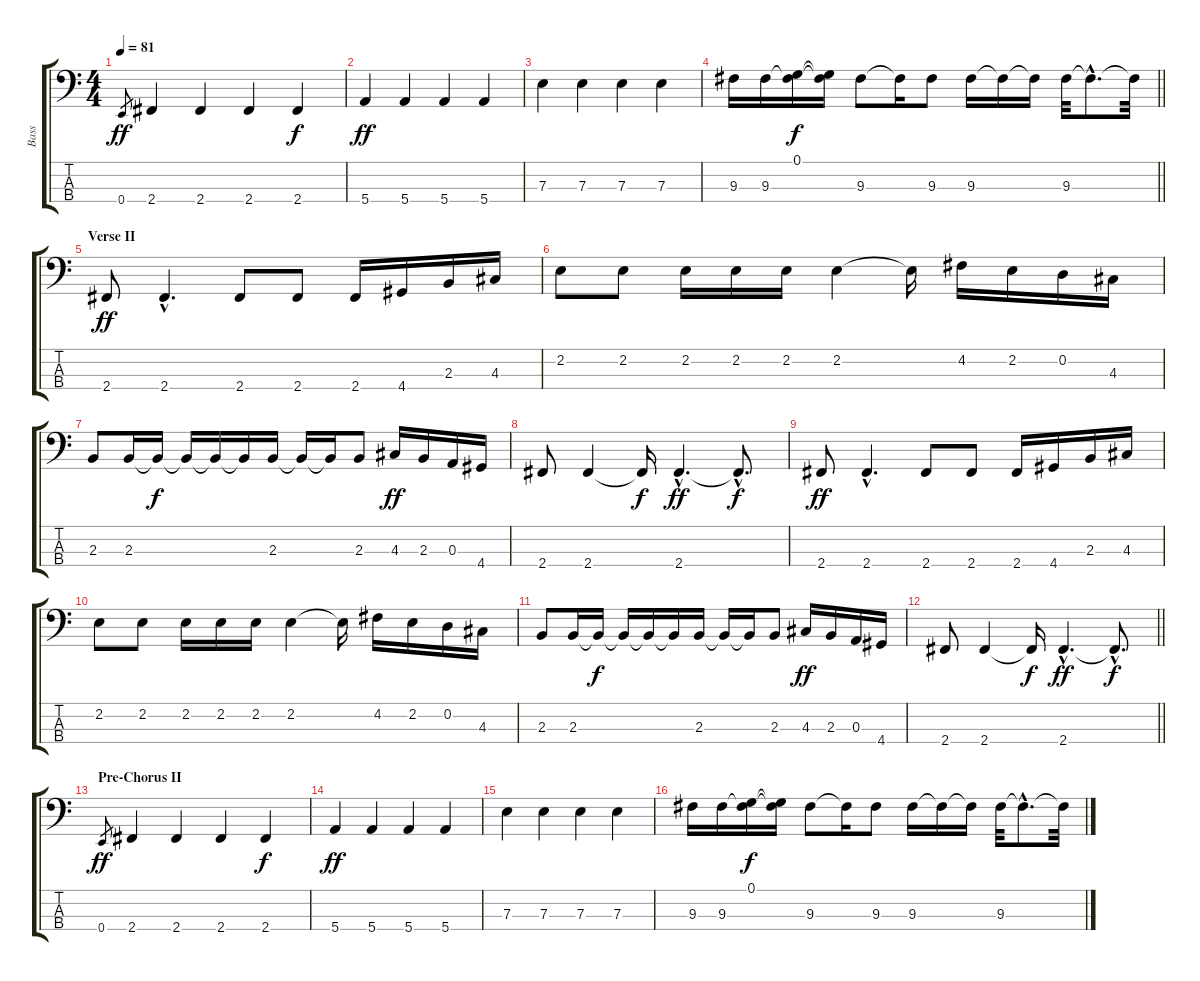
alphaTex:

\track ("Bass" "Bass") {instrument electricbasspick}
\staff {score tabs}
\tuning (G2 D2 A1 E1) {hide}
\ts (4 4)
\tempo 81
\clef f4
\ks c
0.4.8{gr dy ff} 2.4.4 2.4.4 2.4.4 2.4.4{dy f} |
5.4.4{dy ff} 5.4.4 5.4.4 5.4.4 |
7.3.4 7.3.4 7.3.4 7.3.4 |
\barLineRight lightlight
9.3.16 9.3.16 (0.1 9.3{t}).16{dy f} (0.1{t} 9.3{t}).16 9.3.8 9.3{t}.16 9.3.8 9.3.16 9.3{t}.16 9.3{t}.16 9.3.32 9.3{hac t}.8{d} 9.3{t}.32 |
\section ("" "Verse II")
2.4.8{dy ff} 2.4{hac}.4{d} 2.4.8 2.4.8 2.4.16 4.4.16 2.3.16 4.3.16 |
2.2.8 2.2.8 2.2.16 2.2.16 2.2.16 2.2.4 2.2{t}.16 4.2.16 2.2.16 0.2.16 4.3.16 |
2.3.8 2.3.16 2.3{t}.16{dy f} 2.3{t}.16 2.3{t}.16 2.3{t}.16 2.3.16 2.3{t}.16 2.3{t}.16 2.3.8 4.3.16{dy ff} 2.3.16 0.3.16 4.4.16 |
2.4.8 2.4.4 2.4{t}.16{dy f} 2.4{hac}.4{d dy ff} 2.4{hac t}.8{d dy f} |
2.4.8{dy ff} 2.4{hac}.4{d} 2.4.8 2.4.8 2.4.16 4.4.16 2.3.16 4.3.16 |
2.2.8 2.2.8 2.2.16 2.2.16 2.2.16 2.2.4 2.2{t}.16 4.2.16 2.2.16 0.2.16 4.3.16 |
2.3.8 2.3.16 2.3{t}.16{dy f} 2.3{t}.16 2.3{t}.16 2.3{t}.16 2.3.16 2.3{t}.16 2.3{t}.16 2.3.8 4.3.16{dy ff} 2.3.16 0.3.16 4.4.16 |
\barLineRight lightlight
2.4.8 2.4.4 2.4{t}.16{dy f} 2.4{hac}.4{d dy ff} 2.4{hac t}.8{d dy f} |
\section ("" "Pre-Chorus II")
0.4.8{gr dy ff} 2.4.4 2.4.4 2.4.4 2.4.4{dy f} |
5.4.4{dy ff} 5.4.4 5.4.4 5.4.4 |
7.3.4 7.3.4 7.3.4 7.3.4 |
9.3.16 9.3.16 (0.1 9.3{t}).16{dy f} (0.1{t} 9.3{t}).16 9.3.8 9.3{t}.16 9.3.8 9.3.16 9.3{t}.16 9.3{t}.16 9.3.32 9.3{hac t}.8{d} 9.3{t}.32
